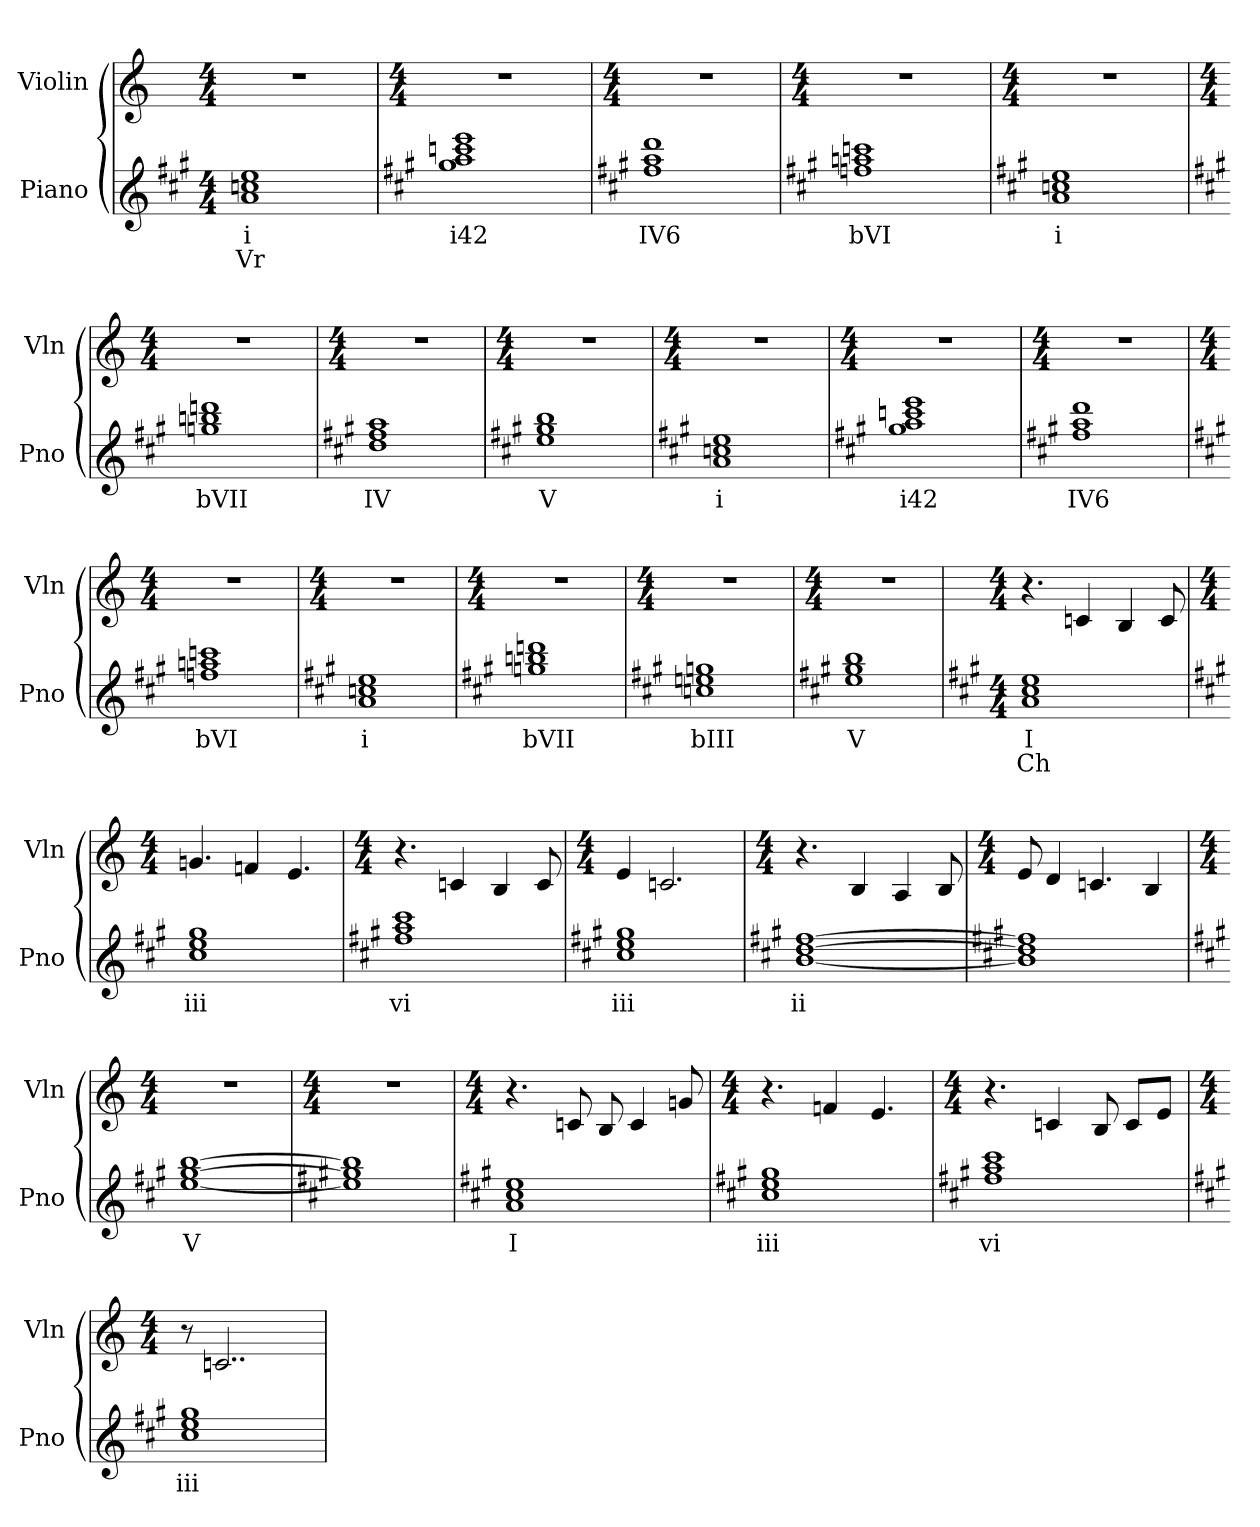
**kern	**text	**text	**kern
*part2	*part2	*part2	*part1
*staff2	*staff2	*staff2	*staff1
*I"Piano	*	*	*I"Violin
*I'Pno	*	*	*I'Vln
*k[f#c#g#]	*	*	*
*A:	*	*	*
*M4/4	*	*	*M4/4
=	=	=	=
1a 1ccn 1ee	i	Vr	1r
=	=	=	=
*k[f#c#g#]	*	*	*
*A:	*	*	*
*	*	*	*M4/4
1gg# 1aa 1cccn 1eee	i42	.	1r
=	=	=	=
*k[f#c#g#]	*	*	*
*A:	*	*	*
*	*	*	*M4/4
1ff# 1aa 1ddd	IV6	.	1r
=	=	=	=
*k[f#c#g#]	*	*	*
*A:	*	*	*
*	*	*	*M4/4
1ffn 1aan 1cccn	bVI	.	1r
=	=	=	=
*k[f#c#g#]	*	*	*
*A:	*	*	*
*	*	*	*M4/4
1a 1ccn 1ee	i	.	1r
=	=	=	=
*k[f#c#g#]	*	*	*
*A:	*	*	*
*	*	*	*M4/4
1ggn 1bbn 1dddn	bVII	.	1r
=	=	=	=
*k[f#c#g#]	*	*	*
*A:	*	*	*
*	*	*	*M4/4
1dd 1ff# 1aa	IV	.	1r
=	=	=	=
*k[f#c#g#]	*	*	*
*A:	*	*	*
*	*	*	*M4/4
1ee 1gg# 1bb	V	.	1r
=	=	=	=
*k[f#c#g#]	*	*	*
*A:	*	*	*
*	*	*	*M4/4
1a 1ccn 1ee	i	.	1r
=	=	=	=
*k[f#c#g#]	*	*	*
*A:	*	*	*
*	*	*	*M4/4
1gg# 1aa 1cccn 1eee	i42	.	1r
=	=	=	=
*k[f#c#g#]	*	*	*
*A:	*	*	*
*	*	*	*M4/4
1ff# 1aa 1ddd	IV6	.	1r
=	=	=	=
*k[f#c#g#]	*	*	*
*A:	*	*	*
*	*	*	*M4/4
1ffn 1aan 1cccn	bVI	.	1r
=	=	=	=
*k[f#c#g#]	*	*	*
*A:	*	*	*
*	*	*	*M4/4
1a 1ccn 1ee	i	.	1r
=	=	=	=
*k[f#c#g#]	*	*	*
*A:	*	*	*
*	*	*	*M4/4
1ggn 1bbn 1dddn	bVII	.	1r
=	=	=	=
*k[f#c#g#]	*	*	*
*A:	*	*	*
*	*	*	*M4/4
1ccn 1een 1ggn	bIII	.	1r
=	=	=	=
*k[f#c#g#]	*	*	*
*A:	*	*	*
*	*	*	*M4/4
1ee 1gg# 1bb	V	.	1r
=	=	=	=
*k[f#c#g#]	*	*	*
*A:	*	*	*
*M4/4	*	*	*M4/4
1a 1cc# 1ee	I	Ch	4.r
.	.	.	4cn
.	.	.	4B
.	.	.	8c
=	=	=	=
*k[f#c#g#]	*	*	*
*A:	*	*	*
*	*	*	*M4/4
1cc# 1ee 1gg#	iii	.	4.gn
.	.	.	4fn
.	.	.	4.e
=	=	=	=
*k[f#c#g#]	*	*	*
*A:	*	*	*
*	*	*	*M4/4
1ff# 1aa 1ccc#	vi	.	4.r
.	.	.	4cn
.	.	.	4B
.	.	.	8c
=	=	=	=
*k[f#c#g#]	*	*	*
*A:	*	*	*
*	*	*	*M4/4
1cc# 1ee 1gg#	iii	.	4e
.	.	.	2.cn
=	=	=	=
*k[f#c#g#]	*	*	*
*A:	*	*	*
*	*	*	*M4/4
[1b [1dd [1ff#	ii	.	4.r
.	.	.	4B
.	.	.	4A
.	.	.	8B
=	=	=	=
*k[f#c#g#]	*	*	*
*A:	*	*	*
*	*	*	*M4/4
1b] 1dd] 1ff#]	.	.	8e
.	.	.	4d
.	.	.	4.cn
.	.	.	4B
=	=	=	=
*k[f#c#g#]	*	*	*
*A:	*	*	*
*	*	*	*M4/4
[1ee [1gg# [1bb	V	.	1r
=	=	=	=
*k[f#c#g#]	*	*	*
*A:	*	*	*
*	*	*	*M4/4
1ee] 1gg#] 1bb]	.	.	1r
=	=	=	=
*k[f#c#g#]	*	*	*
*A:	*	*	*
*	*	*	*M4/4
1a 1cc# 1ee	I	.	4.r
.	.	.	8cn
.	.	.	8B
.	.	.	4c
.	.	.	8gn
=	=	=	=
*k[f#c#g#]	*	*	*
*A:	*	*	*
*	*	*	*M4/4
1cc# 1ee 1gg#	iii	.	4.r
.	.	.	4fn
.	.	.	4.e
=	=	=	=
*k[f#c#g#]	*	*	*
*A:	*	*	*
*	*	*	*M4/4
1ff# 1aa 1ccc#	vi	.	4.r
.	.	.	4cn
.	.	.	8B
.	.	.	8cL
.	.	.	8eJ
=	=	=	=
*k[f#c#g#]	*	*	*
*A:	*	*	*
*	*	*	*M4/4
1cc# 1ee 1gg#	iii	.	8r
.	.	.	2..cn
=	=	=	=
*-	*-	*-	*-
